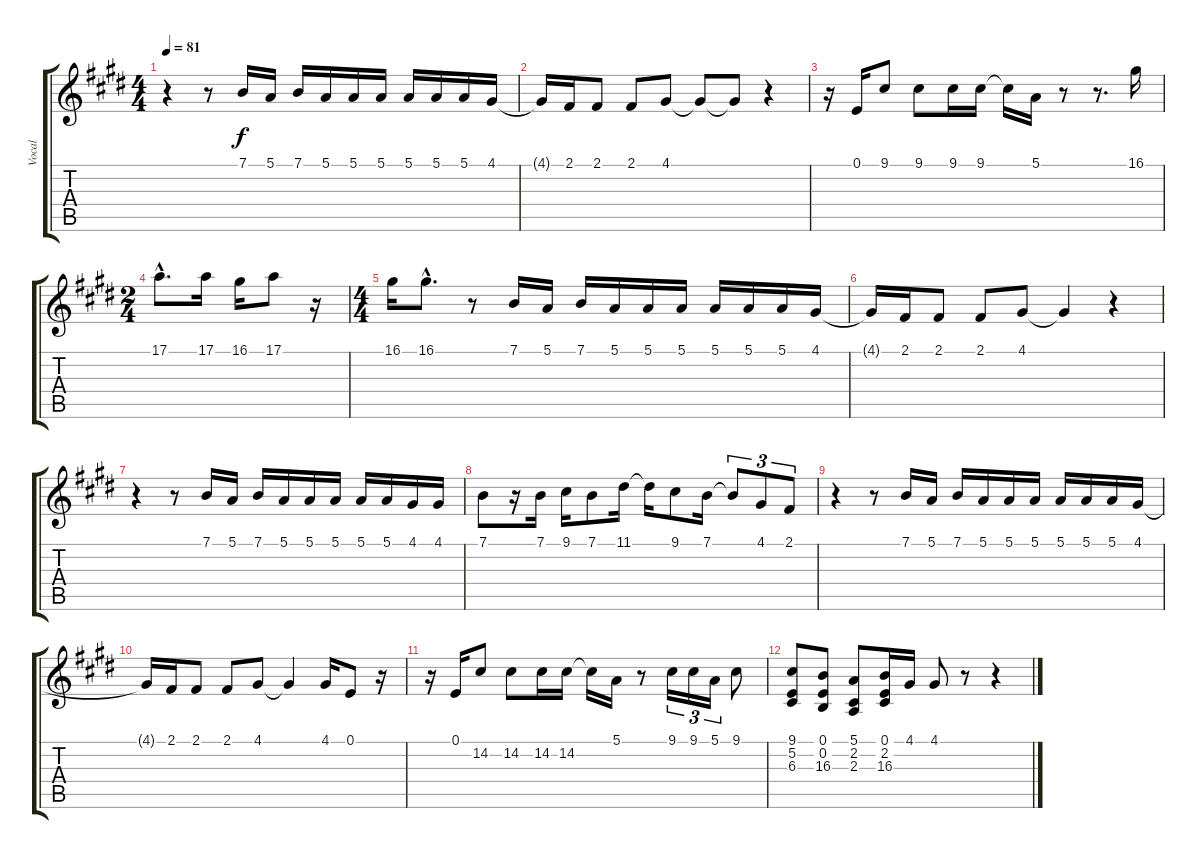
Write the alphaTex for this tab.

\track ("Vocal" "Vocal") {instrument altosax}
\staff {score tabs}
\tuning (E4 B3 G3 D3 A2 E2) {hide}
\ts (4 4)
\tempo 81
\clef g2
\ks c#minor
r.4{dy f} r.8 7.1.16 5.1.16 7.1.16 5.1.16 5.1.16 5.1.16 5.1.16 5.1.16 5.1.16 4.1.16 |
4.1{t}.16 2.1.16 2.1.8 2.1.8 4.1.8 4.1{t}.8 4.1{t}.8 r.4 |
r.16 0.1.16 9.1.8 9.1.8 9.1.16 9.1.16 9.1{t}.16 5.1.16 r.8 r.8{d} 16.1.16 |
\ts (2 4)
17.1{hac}.8{d} 17.1.16 16.1.16 17.1.8 r.16 |
\ts (4 4)
16.1.16 16.1{hac}.8{d} r.8 7.1.16 5.1.16 7.1.16 5.1.16 5.1.16 5.1.16 5.1.16 5.1.16 5.1.16 4.1.16 |
4.1{t}.16 2.1.16 2.1.8 2.1.8 4.1.8 4.1{t}.4 r.4 |
r.4 r.8 7.1.16 5.1.16 7.1.16 5.1.16 5.1.16 5.1.16 5.1.16 5.1.16 4.1.16 4.1.16 |
7.1.8 r.16 7.1.16 9.1.16 7.1.8 11.1.16 11.1{t}.16 9.1.8 7.1.16 7.1{t}.8{tu (3 2)} 4.1.8{tu (3 2)} 2.1.8{tu (3 2)} |
r.4 r.8 7.1.16 5.1.16 7.1.16 5.1.16 5.1.16 5.1.16 5.1.16 5.1.16 5.1.16 4.1.16 |
4.1{t}.16 2.1.16 2.1.8 2.1.8 4.1.8 4.1{t}.4 4.1.16 0.1.8 r.16 |
r.16 0.1.16 14.2.8 14.2.8 14.2.16 14.2.16 14.2{t}.16 5.1.16 r.8 9.1.16{tu (3 2)} 9.1.16{tu (3 2)} 5.1.16{tu (3 2)} 9.1.8 |
(9.1 5.2 6.3).8 (0.1 0.2 16.3).8 (5.1 2.2 2.3).8 (0.1 2.2 16.3).16 4.1.16 4.1.8 r.8 r.4
